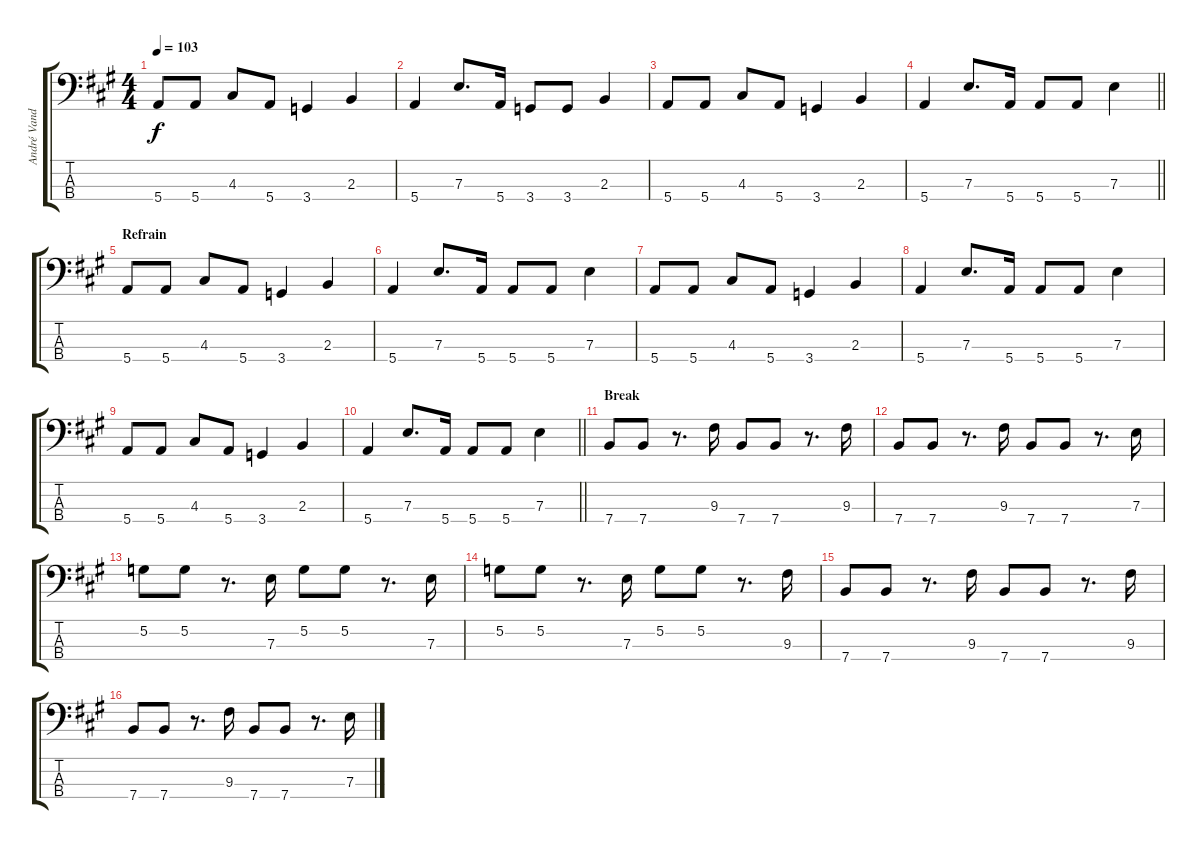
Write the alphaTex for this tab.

\track ("André Vanderbiest" "André Vand") {instrument electricbassfinger}
\staff {score tabs}
\tuning (G2 D2 A1 E1) {hide}
\ts (4 4)
\tempo 103
\clef f4
\ks a
5.4.8{dy f} 5.4.8 4.3.8 5.4.8 3.4.4 2.3.4 |
5.4.4 7.3.8{d} 5.4.16 3.4.8 3.4.8 2.3.4 |
5.4.8 5.4.8 4.3.8 5.4.8 3.4.4 2.3.4 |
\barLineRight lightlight
5.4.4 7.3.8{d} 5.4.16 5.4.8 5.4.8 7.3.4 |
\section ("" "Refrain")
5.4.8 5.4.8 4.3.8 5.4.8 3.4.4 2.3.4 |
5.4.4 7.3.8{d} 5.4.16 5.4.8 5.4.8 7.3.4 |
5.4.8 5.4.8 4.3.8 5.4.8 3.4.4 2.3.4 |
5.4.4 7.3.8{d} 5.4.16 5.4.8 5.4.8 7.3.4 |
5.4.8 5.4.8 4.3.8 5.4.8 3.4.4 2.3.4 |
\barLineRight lightlight
5.4.4 7.3.8{d} 5.4.16 5.4.8 5.4.8 7.3.4 |
\section ("" "Break")
7.4.8 7.4.8 r.8{d} 9.3.16 7.4.8 7.4.8 r.8{d} 9.3.16 |
7.4.8 7.4.8 r.8{d} 9.3.16 7.4.8 7.4.8 r.8{d} 7.3.16 |
5.2.8 5.2.8 r.8{d} 7.3.16 5.2.8 5.2.8 r.8{d} 7.3.16 |
5.2.8 5.2.8 r.8{d} 7.3.16 5.2.8 5.2.8 r.8{d} 9.3.16 |
7.4.8 7.4.8 r.8{d} 9.3.16 7.4.8 7.4.8 r.8{d} 9.3.16 |
7.4.8 7.4.8 r.8{d} 9.3.16 7.4.8 7.4.8 r.8{d} 7.3.16
